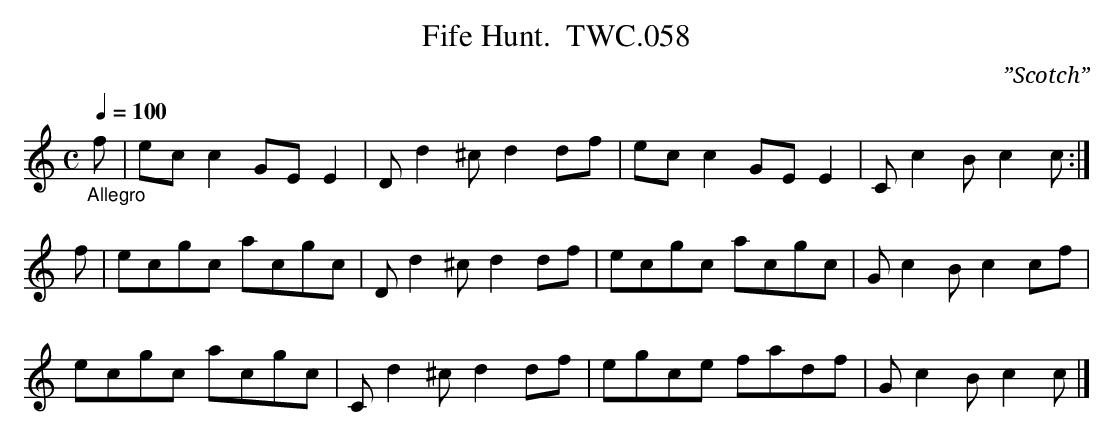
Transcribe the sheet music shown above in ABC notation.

X:1
T:Fife Hunt.  TWC.058
L:1/8
C:”Scotch”
M:C
Q:1/4=100
K:C
"_Allegro" f|ec c2 GE E2|Dd2^cd2 df|ec c2 GE E2|Cc2Bc2c:|
f |ecgc acgc|Dd2^c d2 df|ecgc acgc|Gc2B c2 cf|
ecgc acgc|Cd2^c d2 df|egce fadf|Gc2B c2c |]
